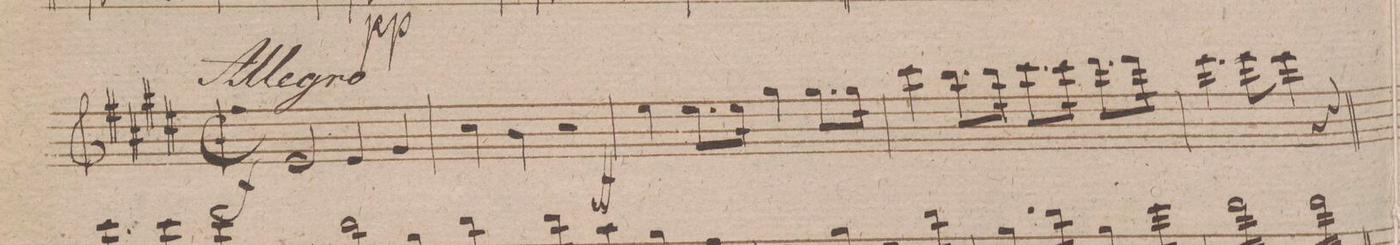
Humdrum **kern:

**kern	**dynam
*I"Violino 1mo	*
*clefG2	*
*k[f#]	*
*M2/4	*
*k[f#c#g#d#]	*
*M2/2	*
*met(c|)	*
*mmet(c|)	*
2e/	f
4e/	.
4g#/	.
=141	=141
4cc#\	.
4b\	.
2r	.
=142	=142
4ee\	ff
8.ee\L	.
16ee\Jk	.
4gg#\	.
8.gg#\L	.
16gg#\Jk	.
=143	=143
*4\left	*
4ccc#\	.
8.bb\L	.
16bb\Jk	.
*8|left	*
8.ccc#\L	.
*16\left	*
16ccc#\Jk	.
*8\right	*
8.ddd#\L	.
*16\right	*
16ddd#\Jk	.
=144	=144
*4\left	*
4.eee\	.
*8\left	*
8eee\	.
4eee\	.
4r	.
=145	=145
*-	*-
